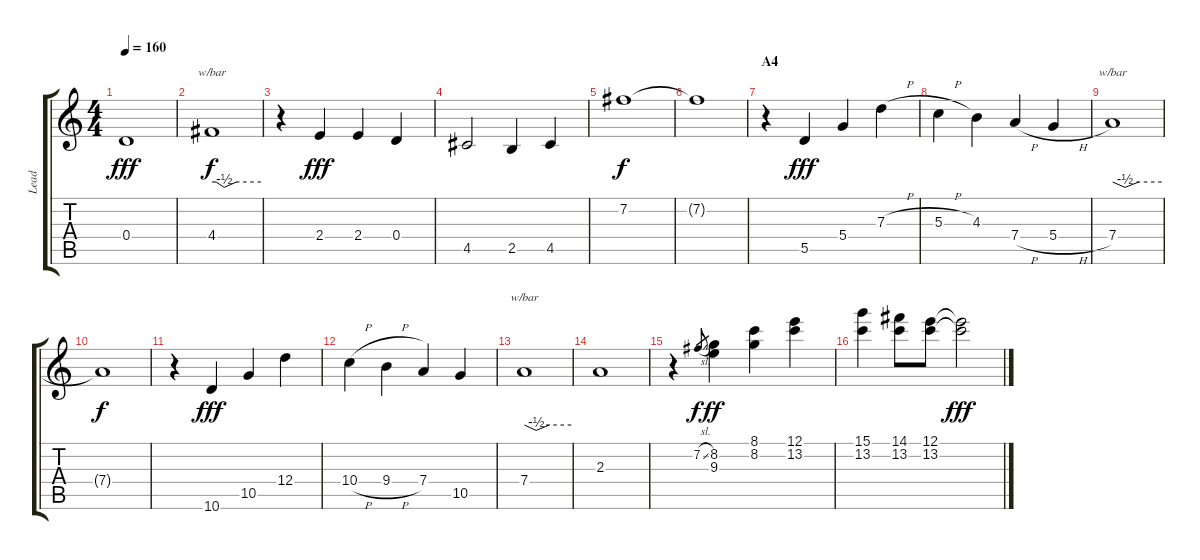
\track ("Lead" "Lead") {instrument acousticguitarnylon}
\staff {score tabs}
\tuning (E4 B3 G3 D3 A2 E2) {hide}
\ts (4 4)
\tempo 160
\clef g2
\ks c
0.4.1{dy fff} |
4.4.1{tbe (custom default 0 0 5 0 15 -2 30 0 60 0) dy f} |
r.4 2.4.4{dy fff} 2.4.4 0.4.4 |
4.5.2 2.5.4 4.5.4 |
7.2.1{dy f} |
7.2{t}.1 |
\section ("" "A4")
r.4{volume 16 instrument electricguitarclean} 5.5.4{dy fff} 5.4.4 7.3{h}.4 |
5.3{h}.4 4.3.4 7.4{h}.4 5.4{h}.4 |
7.4.1{tbe (custom default 0 0 15 -2 32 0 60 0)} |
7.4{t}.1{dy f} |
r.4 10.6.4{dy fff} 10.5.4 12.4.4 |
10.4{h}.4 9.4{h}.4 7.4.4 10.5.4 |
7.4.1{tbe (custom default 0 0 15 -2 32 0 60 0)} |
2.3.1 |
r.4 7.2{sl}.8{gr dy f} (8.2 9.3).4{dy ff volume 16 instrument acousticguitarnylon} (8.1 8.2).4 (12.1 13.2).4 |
(15.1 13.2).4 (14.1 13.2).8 (12.1 13.2).8 (12.1{t} 13.2{t}).2{dy fff}
